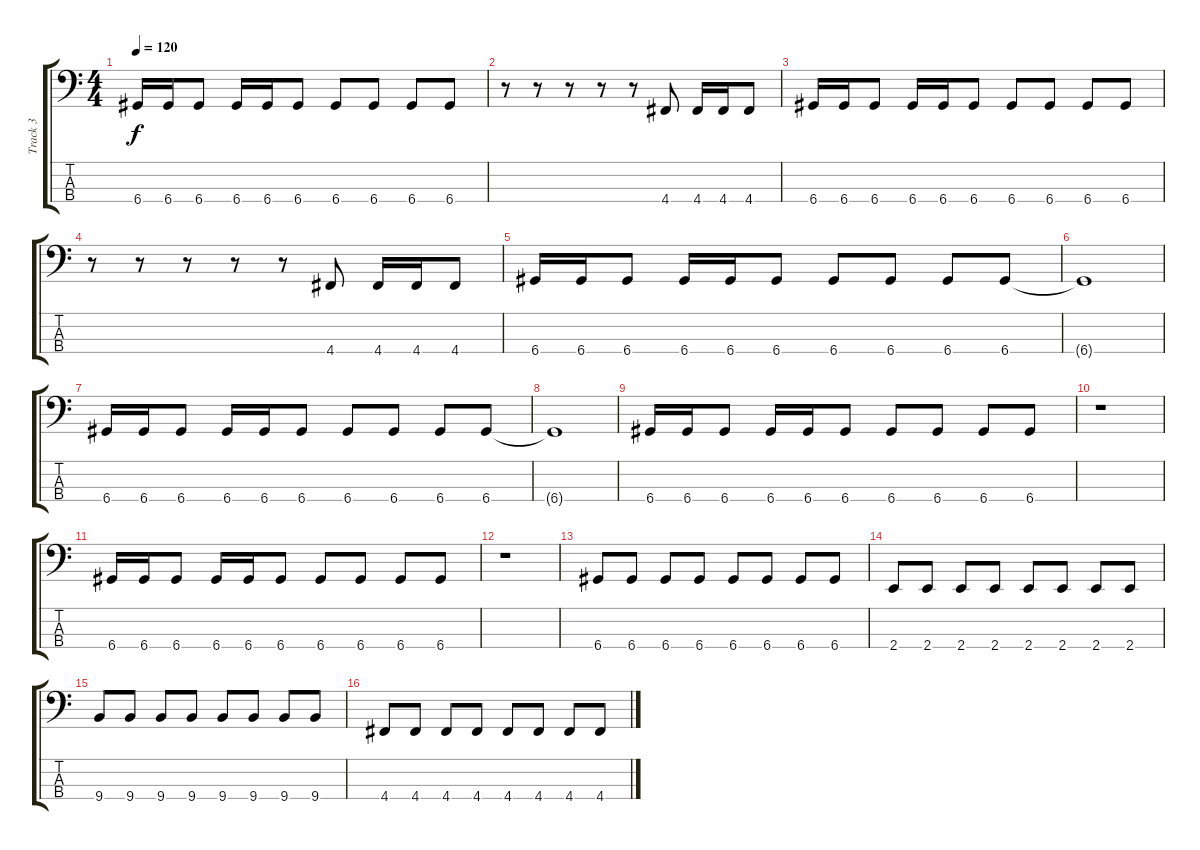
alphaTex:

\track ("Track 3" "Track 3") {instrument electricbasspick}
\staff {score tabs}
\tuning (G2 D2 A1 D1) {hide}
\ts (4 4)
\tempo 120
\clef f4
\ks c
6.4.16{dy f} 6.4.16 6.4.8 6.4.16 6.4.16 6.4.8 6.4.8 6.4.8 6.4.8 6.4.8 |
r.8 r.8 r.8 r.8 r.8 4.4.8 4.4.16 4.4.16 4.4.8 |
6.4.16 6.4.16 6.4.8 6.4.16 6.4.16 6.4.8 6.4.8 6.4.8 6.4.8 6.4.8 |
r.8 r.8 r.8 r.8 r.8 4.4.8 4.4.16 4.4.16 4.4.8 |
6.4.16 6.4.16 6.4.8 6.4.16 6.4.16 6.4.8 6.4.8 6.4.8 6.4.8 6.4.8 |
6.4{t}.1 |
6.4.16 6.4.16 6.4.8 6.4.16 6.4.16 6.4.8 6.4.8 6.4.8 6.4.8 6.4.8 |
6.4{t}.1 |
6.4.16 6.4.16 6.4.8 6.4.16 6.4.16 6.4.8 6.4.8 6.4.8 6.4.8 6.4.8 |
r.1 |
6.4.16 6.4.16 6.4.8 6.4.16 6.4.16 6.4.8 6.4.8 6.4.8 6.4.8 6.4.8 |
r.1 |
6.4.8 6.4.8 6.4.8 6.4.8 6.4.8 6.4.8 6.4.8 6.4.8 |
2.4.8 2.4.8 2.4.8 2.4.8 2.4.8 2.4.8 2.4.8 2.4.8 |
9.4.8 9.4.8 9.4.8 9.4.8 9.4.8 9.4.8 9.4.8 9.4.8 |
4.4.8 4.4.8 4.4.8 4.4.8 4.4.8 4.4.8 4.4.8 4.4.8
